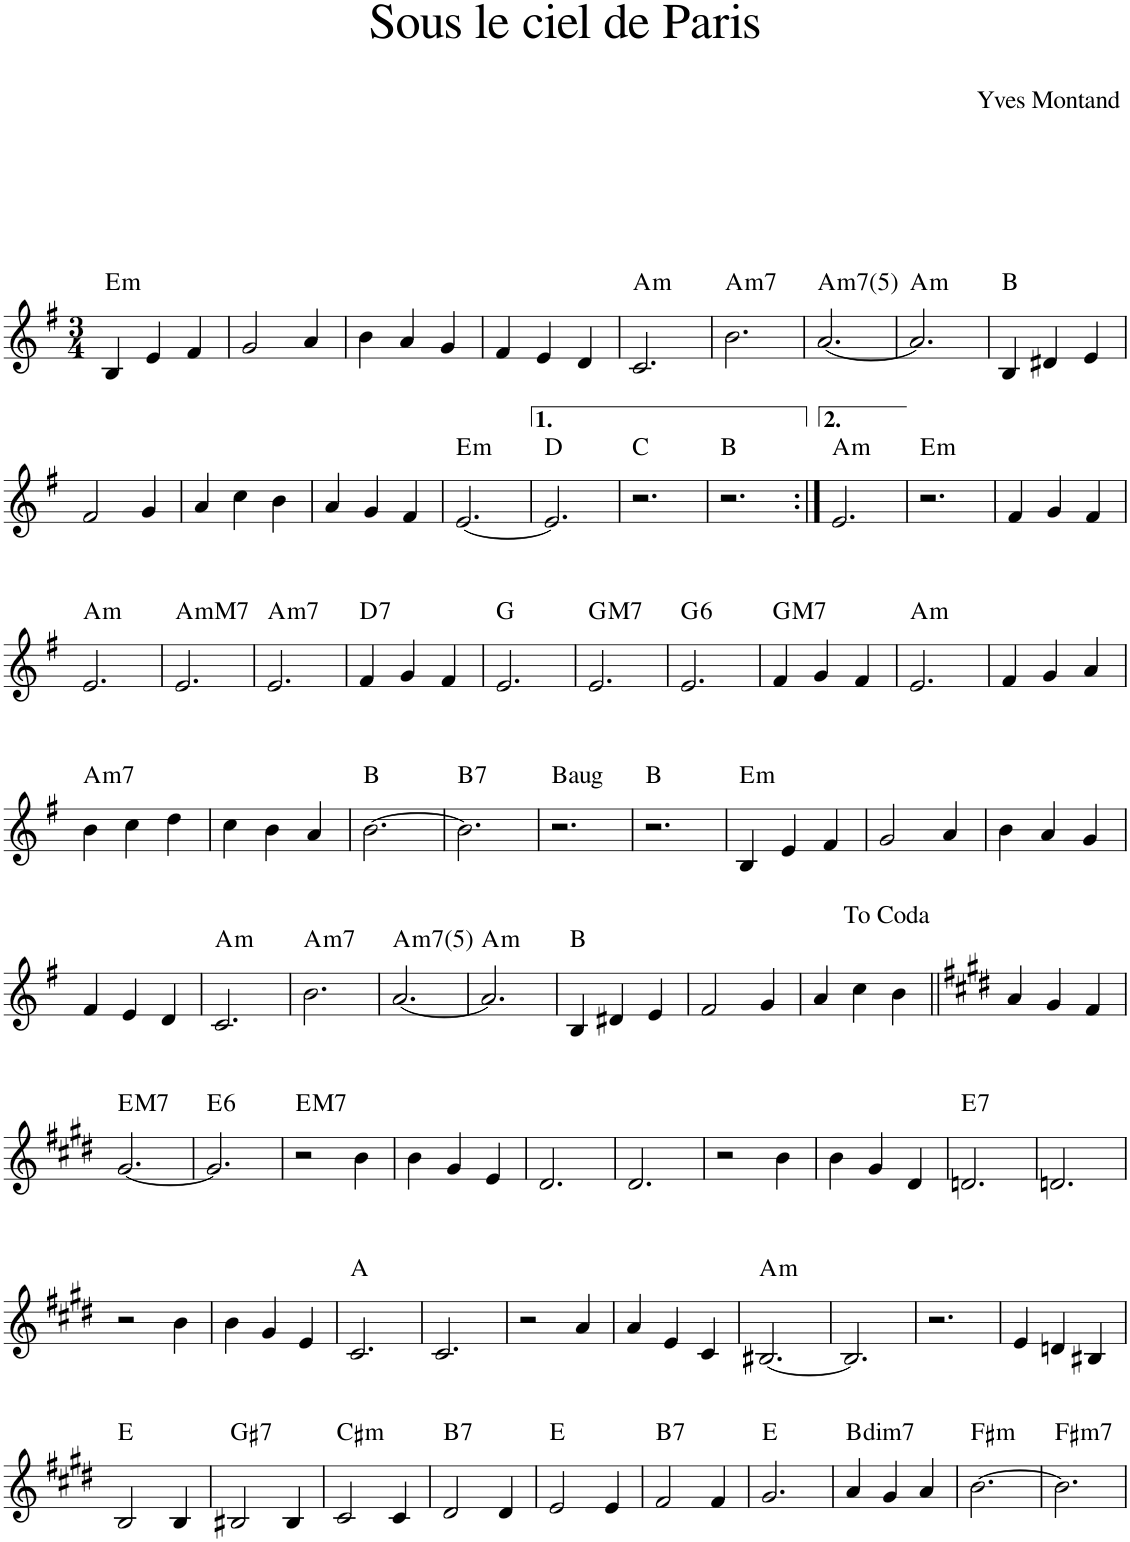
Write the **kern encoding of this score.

**kern	**harte
*part1	*part1
*staff1	*
*I"Piano	*
*I'Pno.	*
*clefG2	*
*k[f#]	*
*M3/4	*
=1	=1
!	!LO:H:kt=m
4B/	E:min
4e/	.
4f#/	.
=2	=2
2g/	.
4a/	.
=3	=3
4b\	.
4a/	.
4g/	.
=4	=4
4f#/	.
4e/	.
4d/	.
=5	=5
!	!LO:H:kt=m
2.c/	A:min
=6	=6
!	!LO:H:kt=m7
2.b\	A:min7
=7	=7
!	!LO:H:kt=m7
[2.a/	A:min7(5)
=8	=8
!	!LO:H:kt=m
2.a/]	A:min
=9	=9
4B/	B:maj
4d#X/	.
4e/	.
!!LO:LB:g=z
=10	=10
2f#/	.
4g/	.
=11	=11
4a/	.
4cc\	.
4b\	.
=12	=12
4a/	.
4g/	.
4f#/	.
=13	=13
!	!LO:H:kt=m
[2.e/	E:min
=14	=14
2.e/]	D:maj
=15	=15
2.r	C:maj
=16	=16
2.r	B:maj
=17:|!	=17:|!
!	!LO:H:kt=m
2.e/	A:min
=18	=18
!	!LO:H:kt=m
2.r	E:min
=19	=19
4f#/	.
4g/	.
4f#/	.
!!LO:LB:g=z
=20	=20
!	!LO:H:kt=m
2.e/	A:min
=21	=21
!	!LO:H:kt=mM7
2.e/	A:minmaj7
=22	=22
!	!LO:H:kt=m7
2.e/	A:min7
=23	=23
!	!LO:H:kt=7
4f#/	D:7
4g/	.
4f#/	.
=24	=24
2.e/	G:maj
=25	=25
!	!LO:H:kt=M7
2.e/	G:maj7
=26	=26
!	!LO:H:kt=6
2.e/	G:maj6
=27	=27
!	!LO:H:kt=M7
4f#/	G:maj7
4g/	.
4f#/	.
=28	=28
!	!LO:H:kt=m
2.e/	A:min
=29	=29
4f#/	.
4g/	.
4a/	.
!!LO:LB:g=z
=30	=30
!	!LO:H:kt=m7
4b\	A:min7
4cc\	.
4dd\	.
=31	=31
4cc\	.
4b\	.
4a/	.
=32	=32
[2.b\	B:maj
=33	=33
!	!LO:H:kt=7
2.b\]	B:7
=34	=34
!	!LO:H:kt=aug
2.r	B:aug
=35	=35
2.r	B:maj
=36	=36
!	!LO:H:kt=m
4B/	E:min
4e/	.
4f#/	.
=37	=37
2g/	.
4a/	.
=38	=38
4b\	.
4a/	.
4g/	.
!!LO:LB:g=z
=39	=39
4f#/	.
4e/	.
4d/	.
=40	=40
!	!LO:H:kt=m
2.c/	A:min
=41	=41
!	!LO:H:kt=m7
2.b\	A:min7
=42	=42
!	!LO:H:kt=m7
[2.a/	A:min7(5)
=43	=43
!	!LO:H:kt=m
2.a/]	A:min
=44	=44
4B/	B:maj
4d#X/	.
4e/	.
=45	=45
2f#/	.
4g/	.
=46	=46
4a/	.
4cc\	.
4b\	.
=47||	=47||
*k[f#c#g#d#]	*
4a/	.
4g#/	.
4f#/	.
!!LO:LB:g=z
=48	=48
!	!LO:H:kt=M7
[2.g#/	E:maj7
=49	=49
!	!LO:H:kt=6
2.g#/]	E:maj6
=50	=50
!	!LO:H:kt=M7
2r	E:maj7
4b\	.
=51	=51
4b\	.
4g#/	.
4e/	.
=52	=52
2.d#/	.
=53	=53
2.d#/	.
=54	=54
2r	.
4b\	.
=55	=55
4b\	.
4g#/	.
4d#/	.
=56	=56
!	!LO:H:kt=7
2.dn/	E:7
=57	=57
2.dn/	.
!!LO:LB:g=z
=58	=58
2r	.
4b\	.
=59	=59
4b\	.
4g#/	.
4e/	.
=60	=60
2.c#/	A:maj
=61	=61
2.c#/	.
=62	=62
2r	.
4a/	.
=63	=63
4a/	.
4e/	.
4c#/	.
=64	=64
!	!LO:H:kt=m
[2.B#X/	A:min
=65	=65
2.B#/]	.
=66	=66
2.r	.
=67	=67
4e/	.
4dn/	.
4B#X/	.
!!LO:LB:g=z
=68	=68
2B/	E:maj
4B/	.
=69	=69
!	!LO:H:kt=7
2B#X/	G#:7
4B#/	.
=70	=70
!	!LO:H:kt=m
2c#/	C#:min
4c#/	.
=71	=71
!	!LO:H:kt=7
2d#/	B:7
4d#/	.
=72	=72
2e/	E:maj
4e/	.
=73	=73
!	!LO:H:kt=7
2f#/	B:7
4f#/	.
=74	=74
2.g#/	E:maj
=75	=75
!	!LO:H:kt=dim7
4a/	B:dim7
4g#/	.
4a/	.
=76	=76
!	!LO:H:kt=m
[2.b\	F#:min
=77	=77
!	!LO:H:kt=m7
2.b\]	F#:min7
=	=
*-	*-
